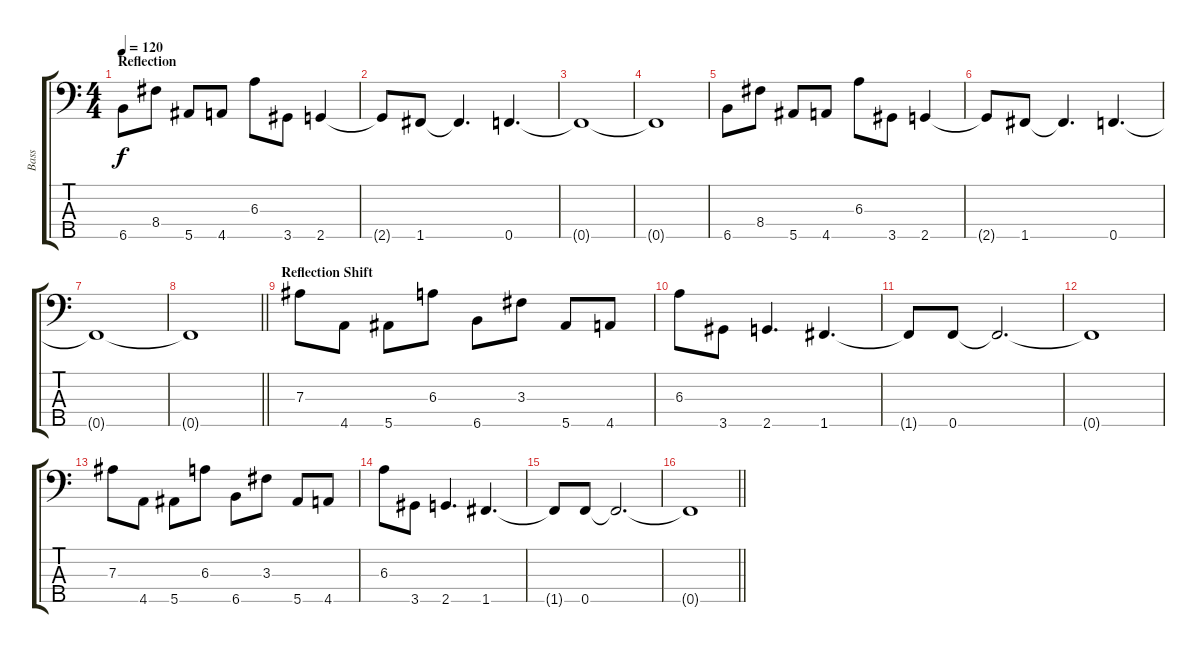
\track ("Bass" "Bass") {instrument slapbass2}
\staff {score tabs}
\tuning (Db3 Ab2 Eb2 Bb1 F1) {hide}
\ts (4 4)
\section ("" "Reflection")
\tempo 120
\clef f4
\ks c
6.5.8{dy f} 8.4.8 5.5.8 4.5.8 6.3.8 3.5.8 2.5.4 |
2.5{t}.8 1.5.8 1.5{t}.4{d} 0.5.4{d} |
0.5{t}.1 |
0.5{t}.1 |
6.5.8 8.4.8 5.5.8 4.5.8 6.3.8 3.5.8 2.5.4 |
2.5{t}.8 1.5.8 1.5{t}.4{d} 0.5.4{d} |
0.5{t}.1 |
\barLineRight lightlight
0.5{t}.1 |
\section ("" "Reflection Shift")
7.3.8 4.5.8 5.5.8 6.3.8 6.5.8 3.3.8 5.5.8 4.5.8 |
6.3.8 3.5.8 2.5.4{d} 1.5.4{d} |
1.5{t}.8 0.5.8 0.5{t}.2{d} |
0.5{t}.1 |
7.3.8 4.5.8 5.5.8 6.3.8 6.5.8 3.3.8 5.5.8 4.5.8 |
6.3.8 3.5.8 2.5.4{d} 1.5.4{d} |
1.5{t}.8 0.5.8 0.5{t}.2{d} |
\barLineRight lightlight
0.5{t}.1
